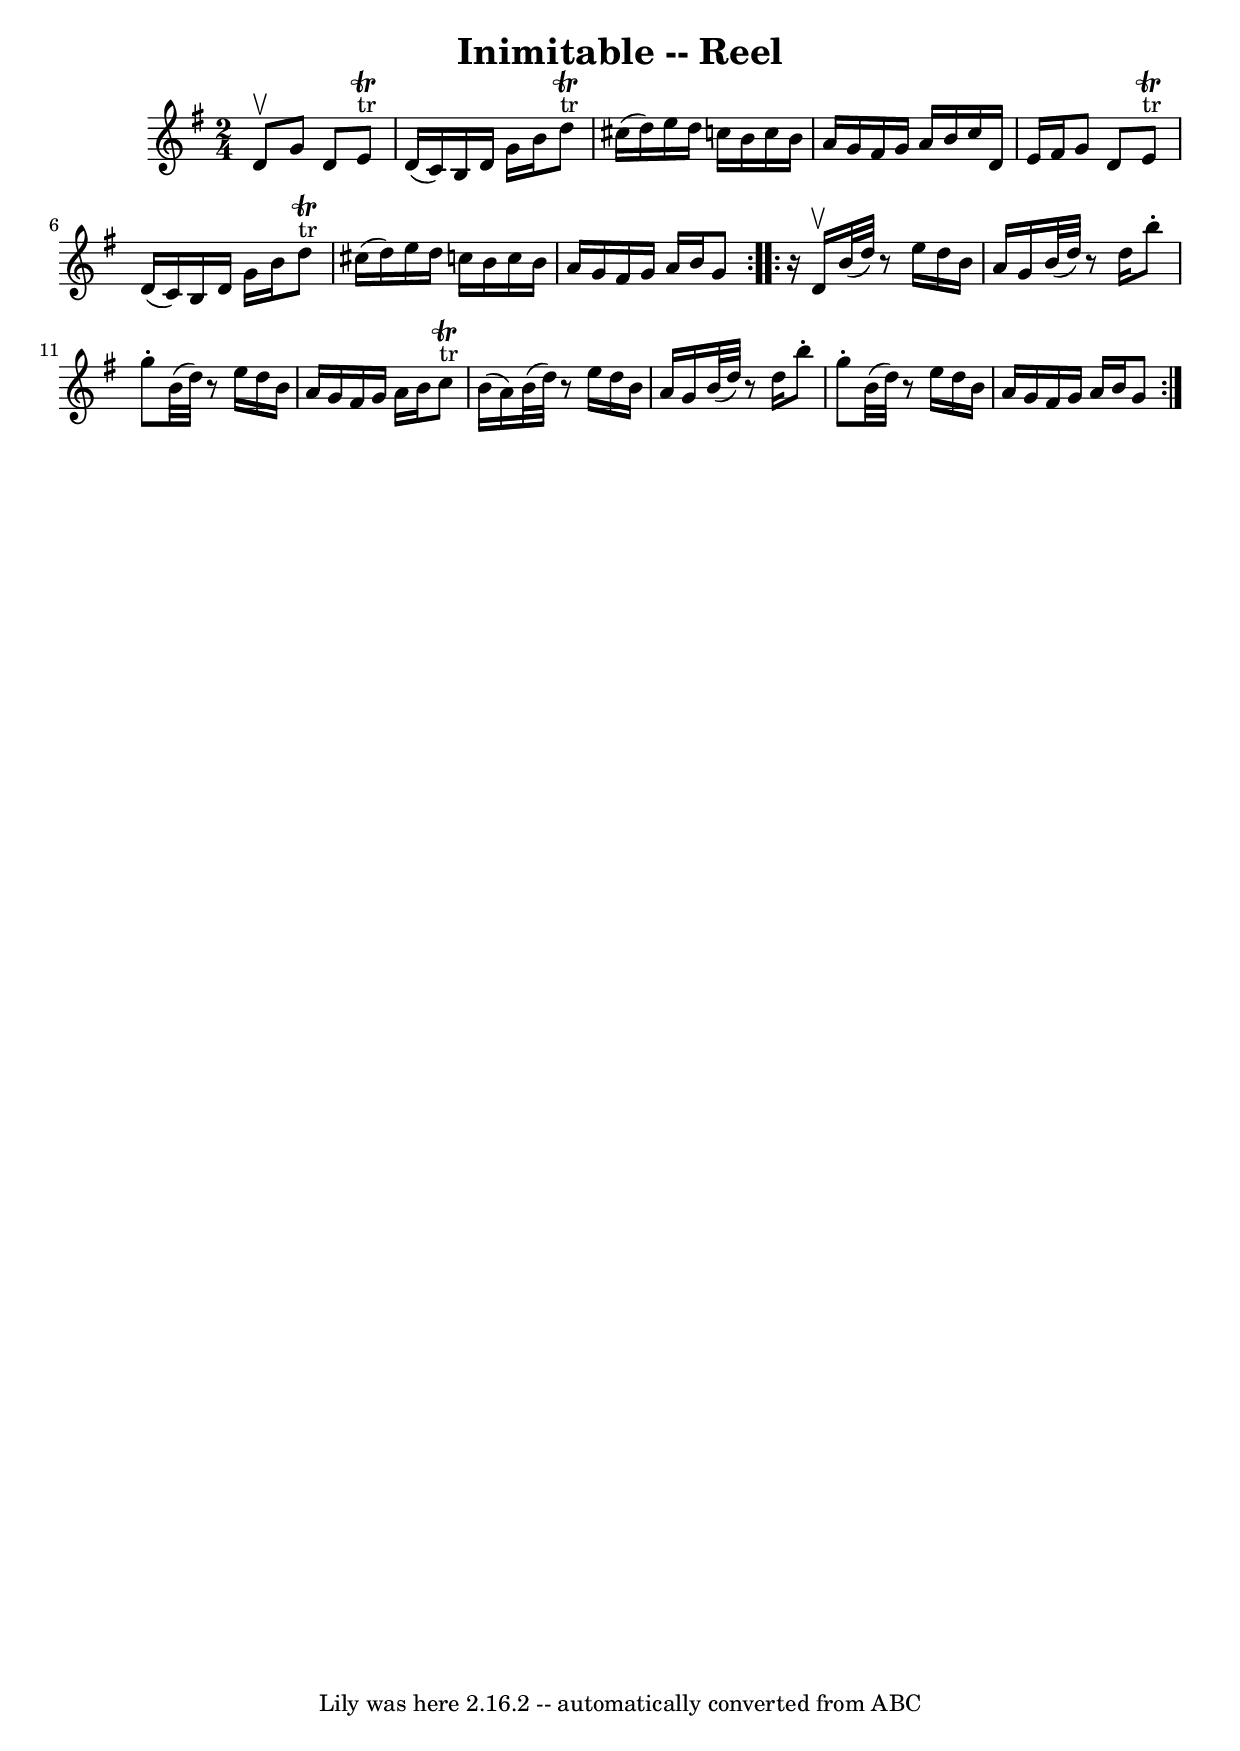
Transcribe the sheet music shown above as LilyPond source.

\version "2.16.2"
\include "Mammoth.ily"
\header {
  %% book = "Ryan's Mammoth Collection"
 crossRefNumber = "1"
 footnotes = "\\\\274"
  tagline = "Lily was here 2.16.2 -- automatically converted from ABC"
  title = "Inimitable -- Reel"

}
voicedefault =  {



  \repeat volta 2 {

    \time 2/4 
    \key g \major d'8^\upbow  |
 g'8 d'8 e'8^"tr"^\trill d'16 (c'16)   |
 b16 d'16 g'16 b'16 d''8^"tr"^\trill cis''16 (d''16)    |
 e''16 d''16 c''!16 b'16 c''16 b'16 a'16 g'16     |
 fis'16 g'16 a'16 b'16 c''16 d'16 e'16 fis'16     |
 g'8 d'8 e'8^"tr"^\trill d'16 (c'16)   |
 b16 d'16 g'16 b'16 d''8^"tr"^\trill cis''16 (d''16)    |
 e''16 d''16 c''!16 b'16 c''16 b'16 a'16 g'16     |
 fis'16 g'16 a'16   
 b'16 g'8  
  }     
  \repeat volta 2 {     r16 d'16^\upbow  |
 b'32 ( d''32)   r8 e''16 d''16 b'16 a'16 g'16     |
 b'32 ( d''32)   r8 d''16 b''8-. g''8-.    |
 b'32 (d''32)        r8 e''16 d''16 b'16 a'16 g'16     |
 fis'16 g'16 a'16 b'16 c''8^"tr"^\trill b'16 (a'16)    |
 b'32 ( d''32)   r8 e''16 d''16 b'16 a'16 g'16     |
 b'32 ( d''32)   r8 d''16 b''8-. g''8-.    |
 b'32 (d''32)        r8 e''16 d''16 b'16 a'16 g'16     |
 fis'16 g'16    
 a'16 b'16 g'8  
  }   

}

\score{
  <<

    \context Staff="default"
    {
      \voicedefault 
      
    }

  >>
  \layout {
    
  }
  \midi {
  }

}
